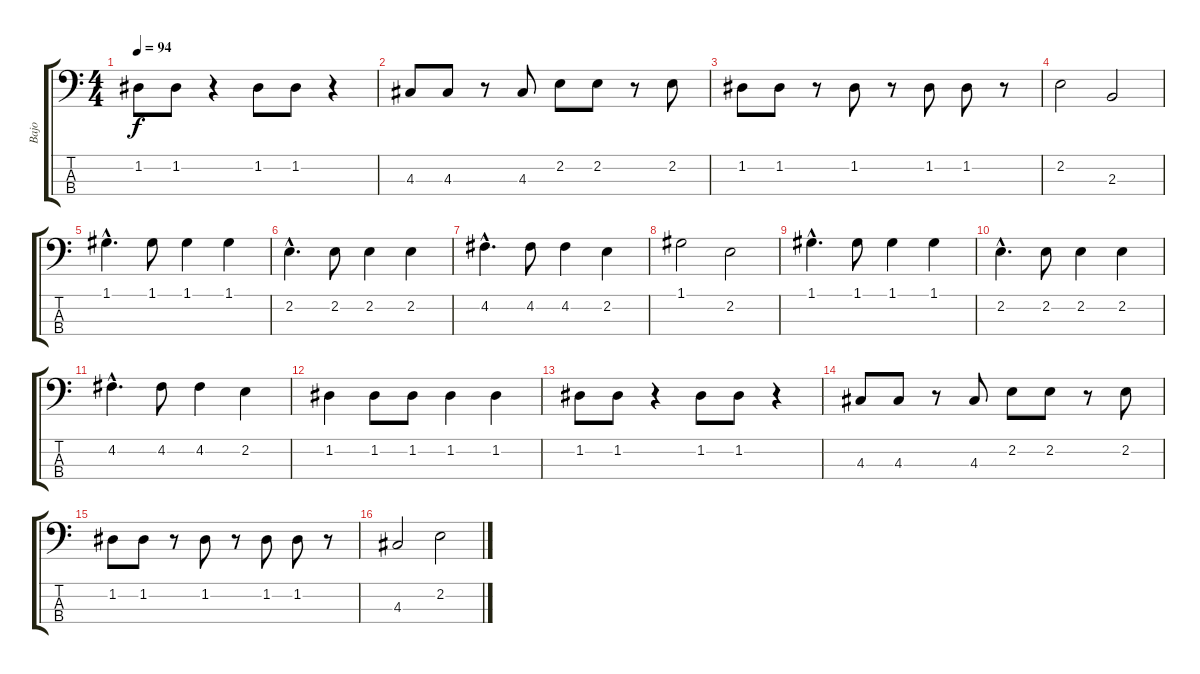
\track ("Bajo" "Bajo") {instrument electricbassfinger}
\staff {score tabs}
\tuning (G2 D2 A1 E1) {hide}
\ts (4 4)
\tempo 94
\clef f4
\ks c
1.2.8{dy f} 1.2.8 r.4 1.2.8 1.2.8 r.4 |
4.3.8 4.3.8 r.8 4.3.8 2.2.8 2.2.8 r.8 2.2.8 |
1.2.8 1.2.8 r.8 1.2.8 r.8 1.2.8 1.2.8 r.8 |
2.2.2 2.3.2 |
1.1{hac}.4{d} 1.1.8 1.1.4 1.1.4 |
2.2{hac}.4{d} 2.2.8 2.2.4 2.2.4 |
4.2{hac}.4{d} 4.2.8 4.2.4 2.2.4 |
1.1.2 2.2.2 |
1.1{hac}.4{d} 1.1.8 1.1.4 1.1.4 |
2.2{hac}.4{d} 2.2.8 2.2.4 2.2.4 |
4.2{hac}.4{d} 4.2.8 4.2.4 2.2.4 |
1.2.4 1.2.8 1.2.8 1.2.4 1.2.4 |
1.2.8 1.2.8 r.4 1.2.8 1.2.8 r.4 |
4.3.8 4.3.8 r.8 4.3.8 2.2.8 2.2.8 r.8 2.2.8 |
1.2.8 1.2.8 r.8 1.2.8 r.8 1.2.8 1.2.8 r.8 |
4.3.2 2.2.2
